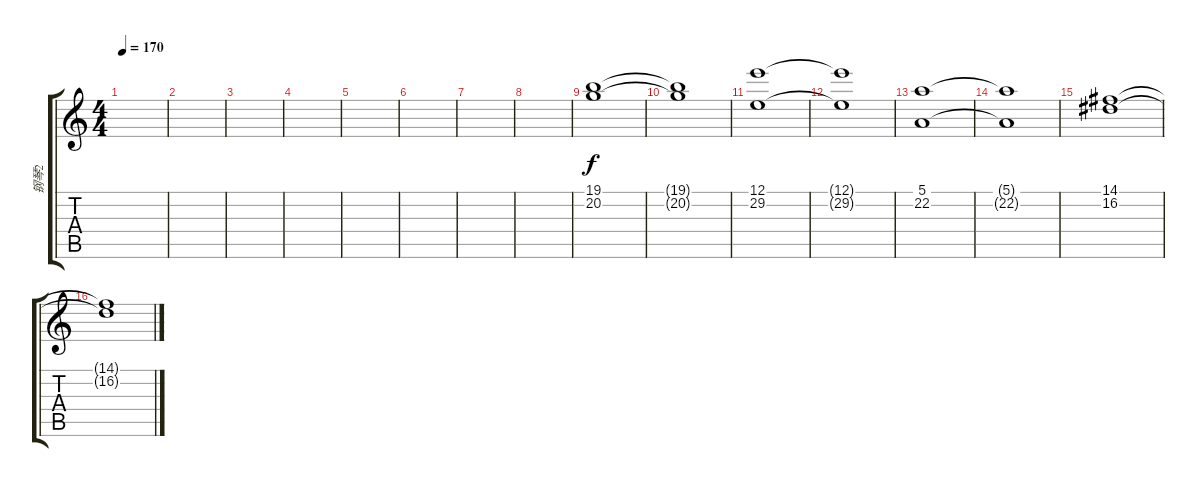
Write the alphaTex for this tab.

\track ("钢琴2" "钢琴2") {instrument brightacousticpiano}
\staff {score tabs}
\tuning (E4 B3 G3 D3 A2 E2) {hide}
\ts (4 4)
\tempo 170
\clef g2
\ks c
|
|
|
|
|
|
|
|
(19.1 20.2).1 |
(19.1{t} 20.2{t}).1 |
(12.1 29.2).1 |
(12.1{t} 29.2{t}).1 |
(5.1 22.2).1 |
(5.1{t} 22.2{t}).1 |
(14.1 16.2).1 |
(14.1{t} 16.2{t}).1
